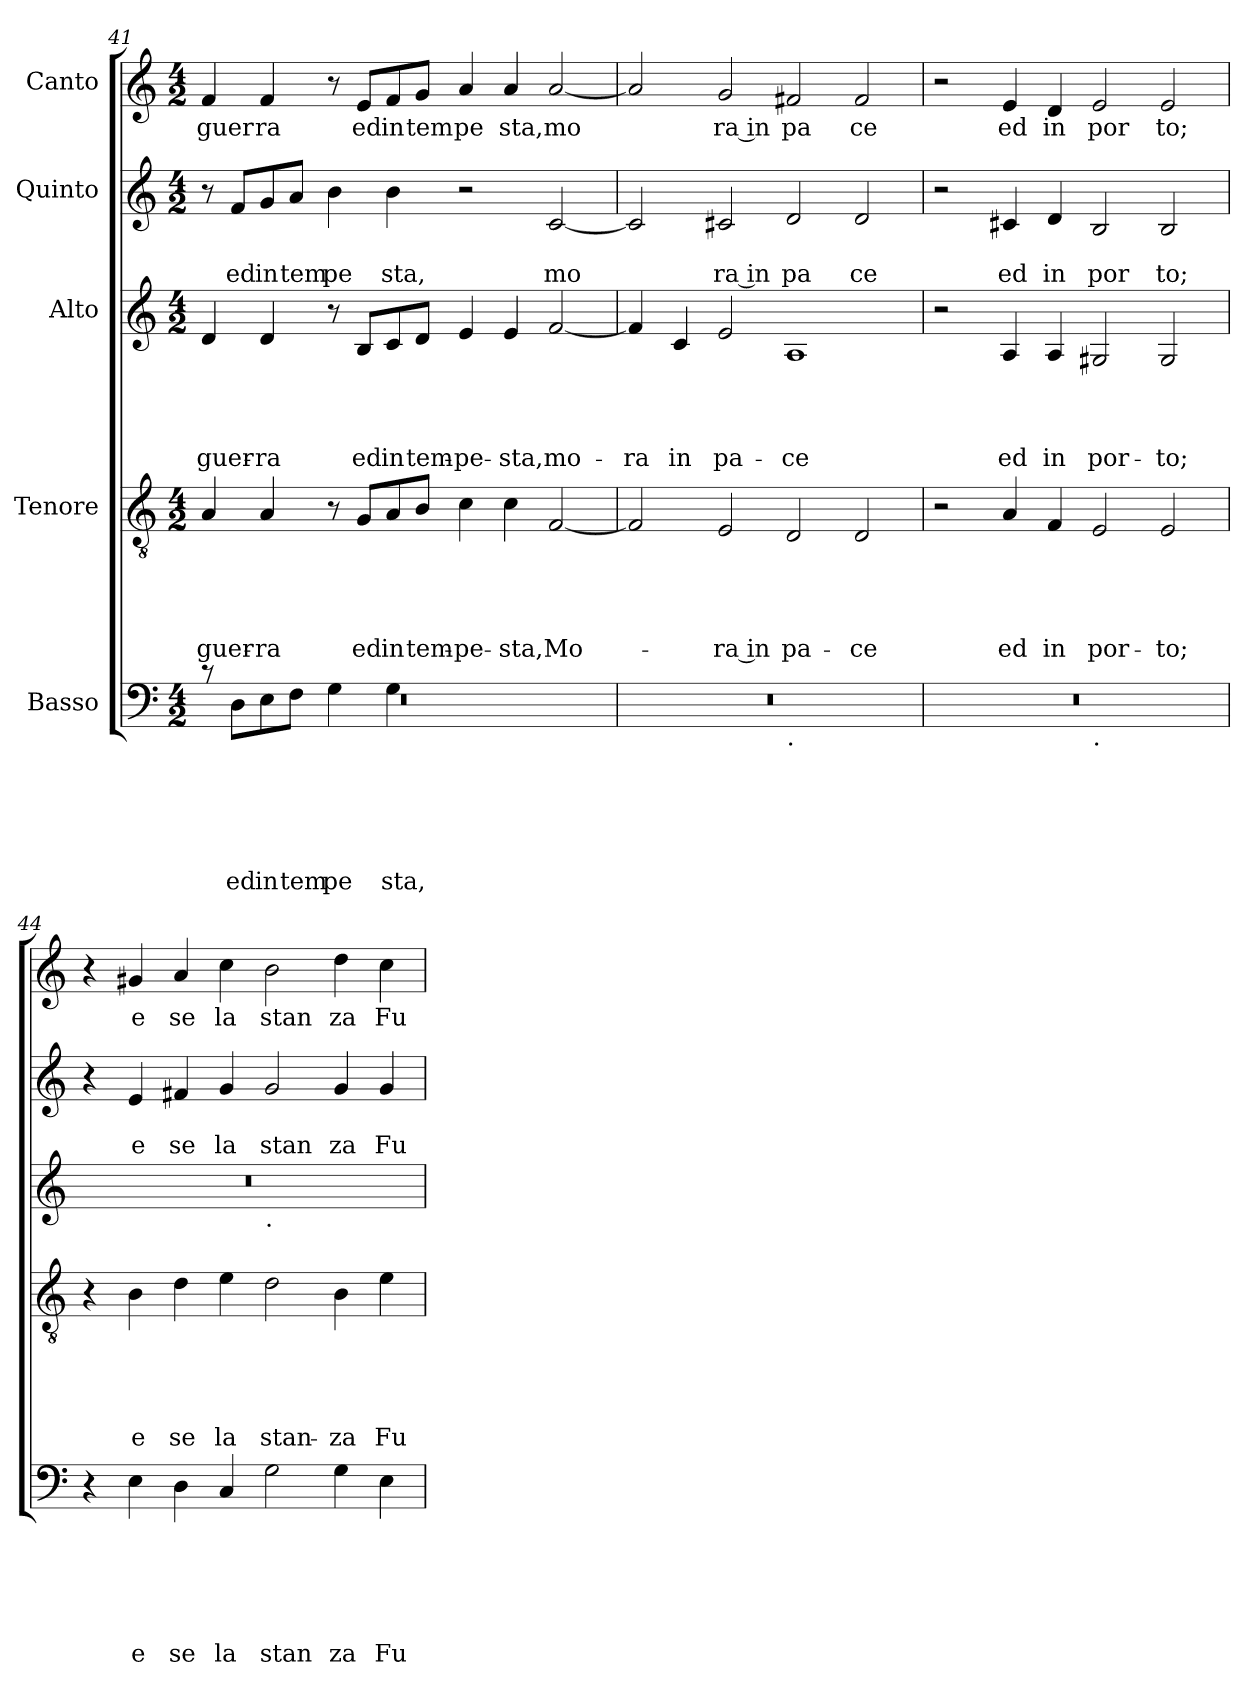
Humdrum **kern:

**kern	**text	**text	**text	**text	**text	**text	**kern	**text	**text	**text	**text	**text	**kern	**text	**text	**text	**text	**kern	**text	**text	**kern	**text
*part5	*part5	*part5	*part5	*part5	*part5	*part5	*part4	*part4	*part4	*part4	*part4	*part4	*part3	*part3	*part3	*part3	*part3	*part2	*part2	*part2	*part1	*part1
*staff5	*staff5	*staff5	*staff5	*staff5	*staff5	*staff5	*staff4	*staff4	*staff4	*staff4	*staff4	*staff4	*staff3	*staff3	*staff3	*staff3	*staff3	*staff2	*staff2	*staff2	*staff1	*staff1
*I"Basso	*	*	*	*	*	*	*I"Tenore	*	*	*	*	*	*I"Alto	*	*	*	*	*I"Quinto	*	*	*I"Canto	*
!!LO:LB:g=z
*clefF4	*	*	*	*	*	*	*clefGv2	*	*	*	*	*	*clefG2	*	*	*	*	*clefG2	*	*	*clefG2	*
*k[]	*	*	*	*	*	*	*k[]	*	*	*	*	*	*k[]	*	*	*	*	*k[]	*	*	*k[]	*
*C:	*	*	*	*	*	*	*C:	*	*	*	*	*	*C:	*	*	*	*	*C:	*	*	*C:	*
*M4/2	*	*	*	*	*	*	*M4/2	*	*	*	*	*	*M4/2	*	*	*	*	*M4/2	*	*	*M4/2	*
=41	=41	=41	=41	=41	=41	=41	=41	=41	=41	=41	=41	=41	=41	=41	=41	=41	=41	=41	=41	=41	=41	=41
*^	*	*	*	*	*	*	*	*	*	*	*	*	*	*	*	*	*	*	*	*	*	*
*	*^	*	*	*	*	*	*	*	*	*	*	*	*	*	*	*	*	*	*	*	*	*	*
!	!	!LO:N:vis=1	!	!	!	!	!	!	!	!	!	!	!	!LO:LY:b	!	!	!	!	!LO:LY:b	!	!	!	!	!LO:LY:b
8rc	2.ryy	0r	.	.	.	.	.	.	4A/	.	.	.	.	guer-	4d/	.	.	.	guer-	8r	.	.	4f/	guer
!	!	!	!	!	!	!	!	!LO:LY:b	!	!	!	!	!	!	!	!	!	!	!	!	!	!LO:LY:b	!	!
8D\L	.	.	.	.	.	.	.	ed	.	.	.	.	.	.	.	.	.	.	.	8f/L	.	ed	.	.
!	!	!	!	!	!	!	!	!LO:LY:b	!	!	!	!	!	!LO:LY:b	!	!	!	!	!LO:LY:b	!	!	!LO:LY:b	!	!LO:LY:b
8E\	.	.	.	.	.	.	.	in	4A/	.	.	.	.	-ra	4d/	.	.	.	-ra	8g/	.	in	4f/	ra
!	!	!	!	!	!	!	!	!LO:LY:b	!	!	!	!	!	!	!	!	!	!	!	!	!	!LO:LY:b	!	!
8F\J	.	.	.	.	.	.	.	tem	.	.	.	.	.	.	.	.	.	.	.	8a/J	.	tem	.	.
!	!	!	!	!	!	!	!	!LO:LY:b	!	!	!	!	!	!	!	!	!	!	!	!	!	!LO:LY:b	!	!
4G\	.	.	.	.	.	.	.	pe	8r	.	.	.	.	.	8r	.	.	.	.	4b\	.	pe	8r	.
!	!	!	!	!	!	!	!	!	!	!	!	!	!	!LO:LY:b	!	!	!	!	!LO:LY:b	!	!	!	!	!LO:LY:b
.	.	.	.	.	.	.	.	.	8G/L	.	.	.	.	ed	8B/L	.	.	.	ed	.	.	.	8e/L	ed
!	!	!	!	!	!	!	!	!LO:LY:b	!	!	!	!	!	!LO:LY:b	!	!	!	!	!LO:LY:b	!	!	!LO:LY:b	!	!LO:LY:b
4ryy	4G\	.	.	.	.	.	.	sta,	8A/	.	.	.	.	in	8c/	.	.	.	in	4b\	.	sta,	8f/	in
!	!	!	!	!	!	!	!	!	!	!	!	!	!	!LO:LY:b	!	!	!	!	!LO:LY:b	!	!	!	!	!LO:LY:b
.	.	.	.	.	.	.	.	.	8B/J	.	.	.	.	tem-	8d/J	.	.	.	tem-	.	.	.	8g/J	tem
!	!	!	!	!	!	!	!	!	!	!	!	!	!	!LO:LY:b	!	!	!	!	!LO:LY:b	!	!	!	!	!LO:LY:b
1ryy	1ryy	.	.	.	.	.	.	.	4c\	.	.	.	.	-pe-	4e/	.	.	.	-pe-	2r	.	.	4a/	pe
!	!	!	!	!	!	!	!	!	!	!	!	!	!	!LO:LY:b	!	!	!	!	!LO:LY:b	!	!	!	!	!LO:LY:b
.	.	.	.	.	.	.	.	.	4c\	.	.	.	.	-sta,	4e/	.	.	.	-sta,	.	.	.	4a/	sta,
!	!	!	!	!	!	!	!	!	!	!	!	!	!	!LO:LY:b	!	!	!	!	!LO:LY:b	!	!	!LO:LY:b	!	!LO:LY:b
.	.	.	.	.	.	.	.	.	[<2F/	.	.	.	.	Mo-	[<2f/	.	.	.	mo-	[<2c/	.	mo	[<2a/	mo
*v	*v	*v	*	*	*	*	*	*	*	*	*	*	*	*	*	*	*	*	*	*	*	*	*	*
=42	=42	=42	=42	=42	=42	=42	=42	=42	=42	=42	=42	=42	=42	=42	=42	=42	=42	=42	=42	=42	=42	=42
!	!	!	!	!	!	!	!	!	!	!	!	!	!	!	!	!	!LO:LY:b	!	!	!	!	!
*^	*	*	*	*	*	*	*	*	*	*	*	*	*	*	*	*	*	*	*	*	*	*
0r	1ryy	.	.	.	.	.	.	2F/]	.	.	.	.	.	4f/]	.	.	.	-ra	2c/]	.	.	2a/]	.
!	!	!	!	!	!	!	!	!	!	!	!	!	!	!	!	!	!	!LO:LY:b	!	!	!	!	!
.	.	.	.	.	.	.	.	.	.	.	.	.	.	4c/	.	.	.	in	.	.	.	.	.
!	!	!	!	!	!	!	!	!	!	!	!	!	!LO:LY:b:rj	!	!	!	!	!LO:LY:b	!	!	!LO:LY:b:rj	!	!LO:LY:b:rj
.	.	.	.	.	.	.	.	2E/	.	.	.	.	-ra in	2e/	.	.	.	pa-	(<2c#X/	.	ra in	2g/	ra in
!	!LO:TX:b:t=.	!	!	!	!	!	!	!	!	!	!	!	!	!	!	!	!	!	!	!	!	!	!
!	!	!	!	!	!	!	!	!	!	!	!	!	!LO:LY:b	!	!	!	!	!LO:LY:b	!	!	!LO:LY:b	!	!LO:LY:b
.	1ryy	.	.	.	.	.	.	2D/	.	.	.	.	pa-	1A	.	.	.	-ce	2d/	.	pa	2f#X/	pa
!	!	!	!	!	!	!	!	!	!	!	!	!	!LO:LY:b	!	!	!	!	!	!	!	!LO:LY:b	!	!LO:LY:b
.	.	.	.	.	.	.	.	2D/	.	.	.	.	-ce	.	.	.	.	.	2d/	.	ce	2f#/	ce
=43	=43	=43	=43	=43	=43	=43	=43	=43	=43	=43	=43	=43	=43	=43	=43	=43	=43	=43	=43	=43	=43	=43	=43
0r	1ryy	.	.	.	.	.	.	2r	.	.	.	.	.	2r	.	.	.	.	2r	.	.	2r	.
!	!	!	!	!	!	!	!	!	!	!	!	!	!LO:LY:b	!	!	!	!	!LO:LY:b	!	!	!LO:LY:b	!	!LO:LY:b
.	.	.	.	.	.	.	.	4A/	.	.	.	.	ed	4A/	.	.	.	ed	4c#X/	.	ed	4e/	ed
!	!	!	!	!	!	!	!	!	!	!	!	!	!LO:LY:b	!	!	!	!	!LO:LY:b	!	!	!LO:LY:b	!	!LO:LY:b
.	.	.	.	.	.	.	.	4F/	.	.	.	.	in	4A/	.	.	.	in	4d/	.	in	4d/	in
!	!LO:TX:b:t=.	!	!	!	!	!	!	!	!	!	!	!	!	!	!	!	!	!	!	!	!	!	!
!	!	!	!	!	!	!	!	!	!	!	!	!	!LO:LY:b	!	!	!	!	!LO:LY:b	!	!	!LO:LY:b	!	!LO:LY:b
.	1ryy	.	.	.	.	.	.	2E/	.	.	.	.	por-	2G#X/	.	.	.	por-	2B/	.	por	2e/	por
!	!	!	!	!	!	!	!	!	!	!	!	!	!LO:LY:b	!	!	!	!	!LO:LY:b	!	!	!LO:LY:b	!	!LO:LY:b
.	.	.	.	.	.	.	.	2E/	.	.	.	.	-to;	2G#/	.	.	.	-to;	2B/	.	to;	2e/	to;
*v	*v	*	*	*	*	*	*	*	*	*	*	*	*	*	*	*	*	*	*	*	*	*	*
=44	=44	=44	=44	=44	=44	=44	=44	=44	=44	=44	=44	=44	=44	=44	=44	=44	=44	=44	=44	=44	=44	=44
*	*	*	*	*	*	*	*	*	*	*	*	*	*^	*	*	*	*	*	*	*	*	*
4r	.	.	.	.	.	.	4r	.	.	.	.	.	0r	1ryy	.	.	.	.	4r	.	.	4r	.
!	!	!	!	!	!	!LO:LY:b	!	!	!	!	!	!LO:LY:b	!	!	!	!	!	!	!	!	!LO:LY:b	!	!LO:LY:b
4E\	.	.	.	.	.	e	4B\	.	.	.	.	e	.	.	.	.	.	.	4e/	.	e	4g#X/	e
!	!	!	!	!	!	!LO:LY:b	!	!	!	!	!	!LO:LY:b	!	!	!	!	!	!	!	!	!LO:LY:b	!	!LO:LY:b
4D\	.	.	.	.	.	se	4d\	.	.	.	.	se	.	.	.	.	.	.	4f#X/	.	se	4a/	se
!	!	!	!	!	!	!LO:LY:b	!	!	!	!	!	!LO:LY:b	!	!	!	!	!	!	!	!	!LO:LY:b	!	!LO:LY:b
4C/	.	.	.	.	.	la	4e\	.	.	.	.	la	.	.	.	.	.	.	4g/	.	la	4cc\	la
!	!	!	!	!	!	!	!	!	!	!	!	!	!	!LO:TX:b:t=.	!	!	!	!	!	!	!	!	!
!	!	!	!	!	!	!LO:LY:b	!	!	!	!	!	!LO:LY:b	!	!	!	!	!	!	!	!	!LO:LY:b	!	!LO:LY:b
2G\	.	.	.	.	.	stan	2d\	.	.	.	.	stan-	.	1ryy	.	.	.	.	2g/	.	stan	2b\	stan
!	!	!	!	!	!	!LO:LY:b	!	!	!	!	!	!LO:LY:b	!	!	!	!	!	!	!	!	!LO:LY:b	!	!LO:LY:b
4G\	.	.	.	.	.	za	4B\	.	.	.	.	-za	.	.	.	.	.	.	4g/	.	za	4dd\	za
!	!	!	!	!	!	!LO:LY:b	!	!	!	!	!	!LO:LY:b	!	!	!	!	!	!	!	!	!LO:LY:b	!	!LO:LY:b
4E\	.	.	.	.	.	Fu	4e\	.	.	.	.	Fu	.	.	.	.	.	.	4g/	.	Fu	4cc\	Fu
*	*	*	*	*	*	*	*	*	*	*	*	*	*v	*v	*	*	*	*	*	*	*	*	*
=	=	=	=	=	=	=	=	=	=	=	=	=	=	=	=	=	=	=	=	=	=	=
*-	*-	*-	*-	*-	*-	*-	*-	*-	*-	*-	*-	*-	*-	*-	*-	*-	*-	*-	*-	*-	*-	*-
